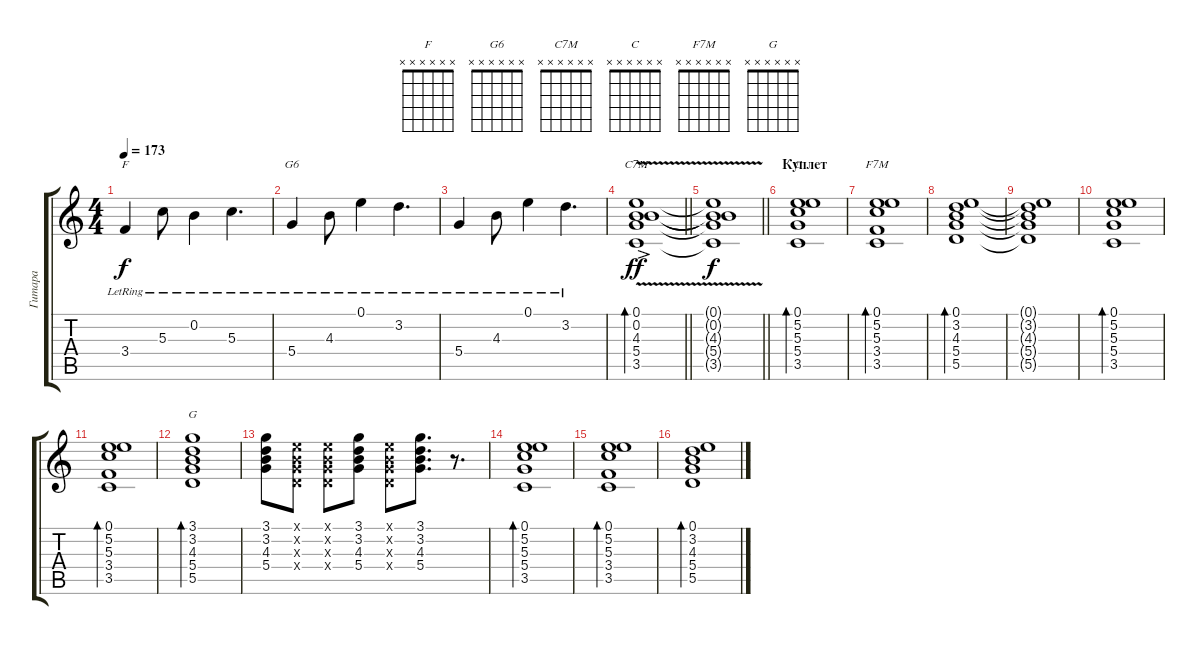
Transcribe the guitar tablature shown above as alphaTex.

\track ("Гитара" "Гитара") {instrument acousticguitarsteel}
\staff {score tabs}
\tuning (E4 B3 G3 D3 A2 E2) {hide}
\chord ("F" x x x x x x)
\chord ("G6" x x x x x x)
\chord ("C7M" x x x x x x)
\chord ("C" x x x x x x)
\chord ("F7M" x x x x x x)
\chord ("G" x x x x x x)
\ts (4 4)
\tempo 173
\clef g2
\ks c
3.4{lr}.4{ch "F" dy f} 5.3{lr}.8 0.2{lr}.4 5.3{lr}.4{d} |
5.4{lr}.4{ch "G6"} 4.3{lr}.8 0.1{lr}.4 3.2{lr}.4{d} |
5.4{lr}.4 4.3{lr}.8 0.1{lr}.4 3.2{lr}.4{d} |
\barLineRight lightlight
(0.1{v ac} 0.2 4.3 5.4{ac} 3.5).1{bd 240 ch "C7M" dy ff} |
\barLineRight lightlight
(0.1{t} 0.2{t} 4.3{t} 5.4{t} 3.5{t}).1{dy f} |
\section ("" "Куплет")
(0.1 5.2 5.3 5.4 3.5).1{bd 120 ch "C"} |
(0.1 5.2 5.3 3.4 3.5).1{bd 120 ch "F7M"} |
(0.1 3.2 4.3 5.4 5.5).1{bd 120} |
(0.1{t} 3.2{t} 4.3{t} 5.4{t} 5.5{t}).1 |
(0.1 5.2 5.3 5.4 3.5).1{bd 120} |
(0.1 5.2 5.3 3.4 3.5).1{bd 120} |
(3.1 3.2 4.3 5.4 5.5).1{bd 120 ch "G"} |
(3.1 3.2 4.3 5.4).8 (0.1{x} 0.2{x} 0.3{x} 0.4{x}).8 (0.1{x} 0.2{x} 0.3{x} 0.4{x}).8 (3.1 3.2 4.3 5.4).8 (0.1{x} 0.2{x} 0.3{x} 0.4{x}).8 (3.1 3.2 4.3 5.4).8{d} r.8{d} |
(0.1 5.2 5.3 5.4 3.5).1{bd 120} |
(0.1 5.2 5.3 3.4 3.5).1{bd 120} |
(0.1 3.2 4.3 5.4 5.5).1{bd 120}
